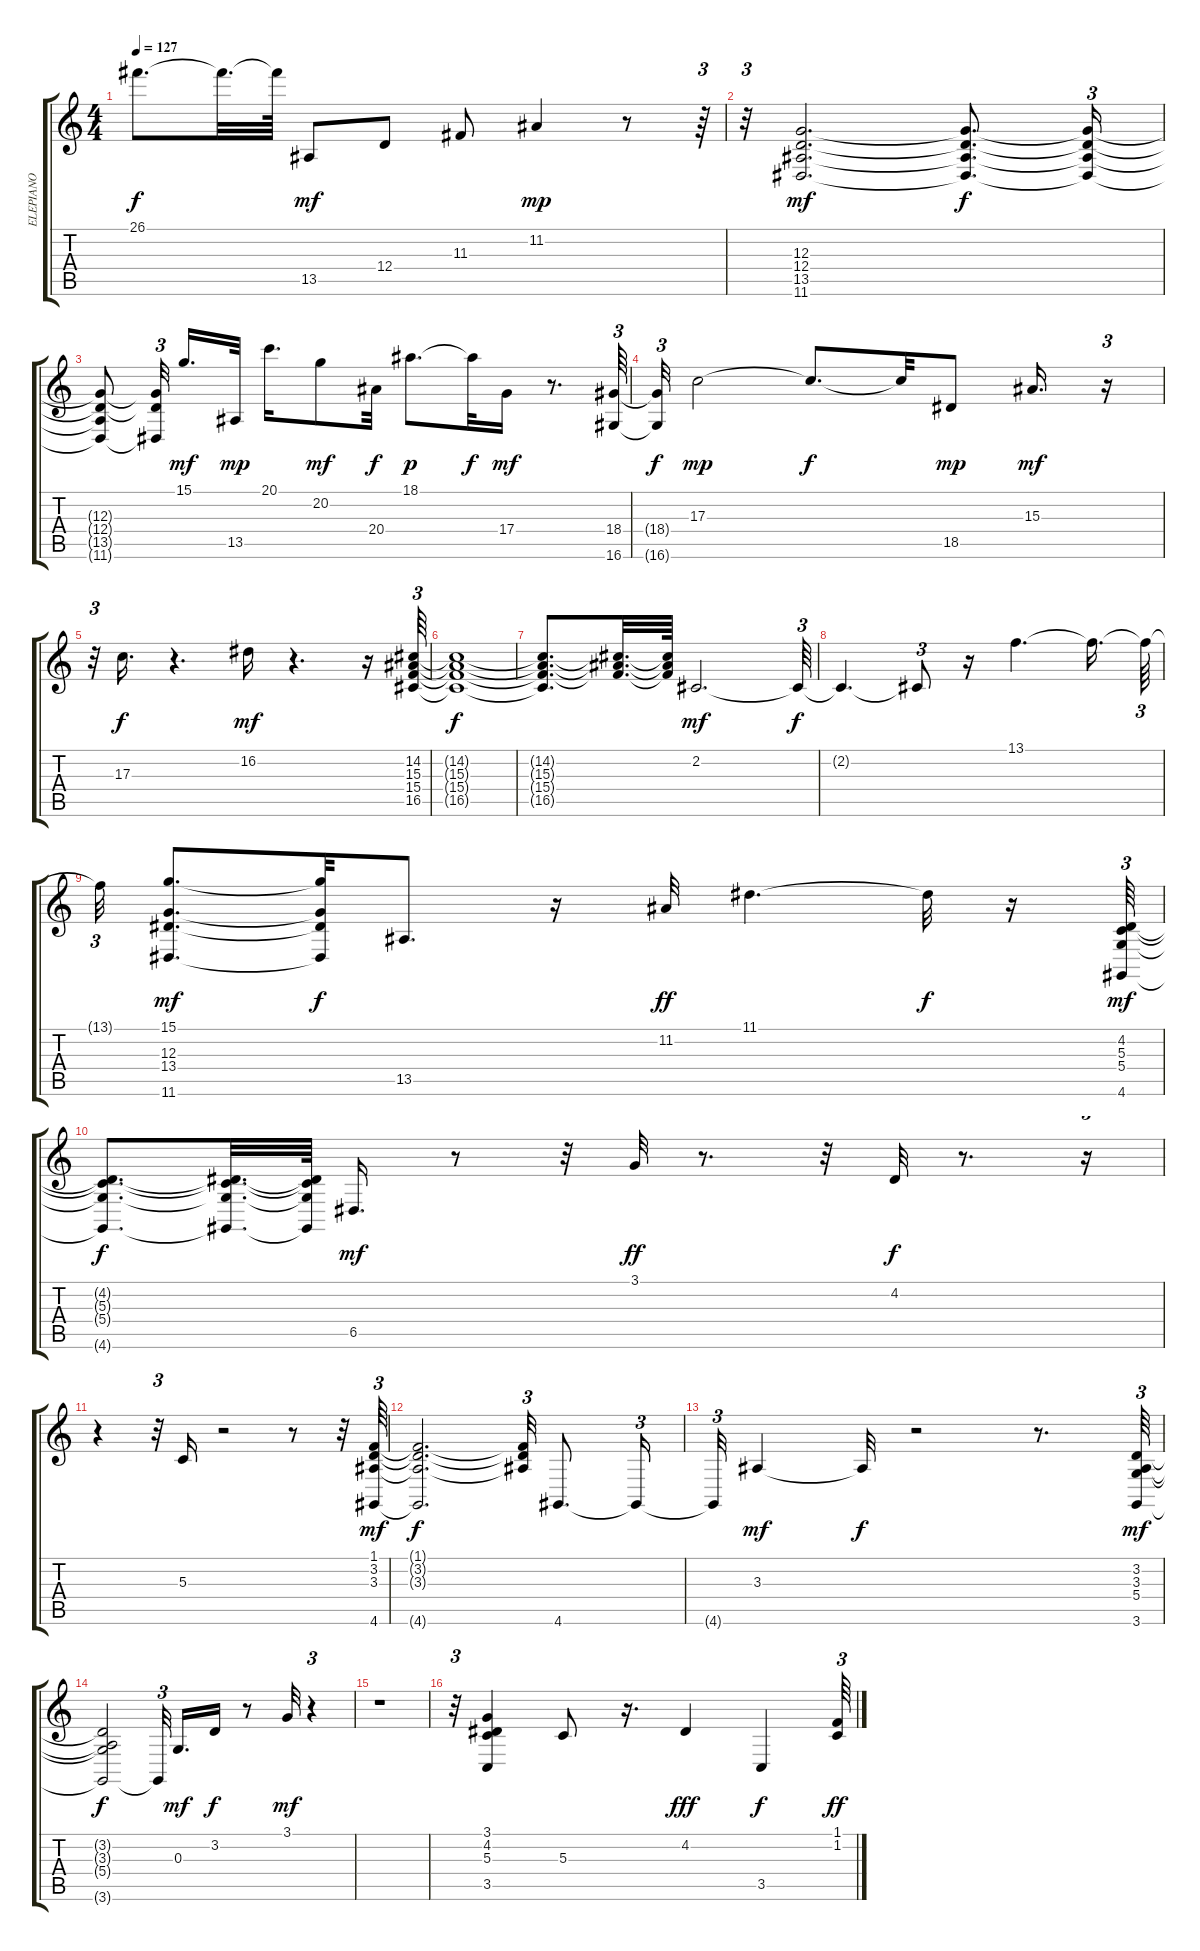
\track ("ELEPIANO" "ELEPIANO") {instrument electricpiano2}
\staff {score tabs}
\tuning (E4 B3 G3 D3 A2 E2) {hide}
\ts (4 4)
\tempo 127
\clef g2
\ks c
26.1{t}.8{d dy f} 26.1{t}.32{d} 26.1{t}.64 13.5.8{dy mf} 12.4.8 11.3.8 11.2.4{dy mp} r.8 r.64{tu (3 2)} |
r.32{tu (3 2)} (12.3 12.4 13.5 11.6).2{d dy mf} (12.3{t} 12.4{t} 13.5{t} 11.6{t}).8{d dy f} (12.3{t} 12.4{t} 13.5{t} 11.6{t}).16{tu (3 2)} |
(12.3{t} 12.4{t} 13.5{t} 11.6{t}).8 (12.3{t} 12.4{t} 11.6{t}).32{tu (3 2) beam splitsecondary} 15.1.16{d dy mf} 13.5.32{dy mp} 20.1.16{d} 20.2.8{dy mf} 20.4.32{dy f} 18.1.8{d dy p} 18.1{t}.32{dy f} 17.4.16{dy mf} r.8{d} (18.4 16.6).64{tu (3 2)} |
(18.4{t} 16.6{t}).32{tu (3 2) dy f} 17.3.2{dy mp} 17.3{t}.8{d dy f} 17.3{t}.32 18.5.8{dy mp} 15.3.16{d dy mf} r.16{tu (3 2)} |
r.32{tu (3 2)} 17.3.16{d dy f} r.4{d} 16.2.16{dy mf} r.4{d} r.16 (14.2 15.3 15.4 16.5).64{tu (3 2)} |
(14.2{t} 15.3{t} 15.4{t} 16.5{t}).1{dy f} |
(14.2{t} 15.3{t} 15.4{t} 16.5{t}).8{d} (14.2{t} 15.3{t} 15.4{t}).32{d} (14.2{t} 15.3{t} 15.4{t}).64 2.2.2{d dy mf} 2.2{t}.64{tu (3 2) dy f} |
2.2{t}.4{d} 2.2{t}.8{tu (3 2)} r.16 13.1.4{d} 13.1{t}.16{d} 13.1{t}.64{tu (3 2)} |
13.1{t}.32{tu (3 2)} (15.1 12.3 13.4 11.6).8{d dy mf} (15.1{t} 12.3{t} 13.4{t} 11.6{t}).32{dy f} 13.5.8{d} r.16 11.2.32{dy ff} 11.1.4{d} 11.1{t}.32{dy f} r.16 (4.2 5.3 5.4 4.6).64{tu (3 2) dy mf} |
(4.2{t} 5.3{t} 5.4{t} 4.6{t}).8{d dy f} (4.2{t} 5.3{t} 5.4{t} 4.6{t}).32{d} (4.2{t} 5.3{t} 5.4{t} 4.6{t}).64 6.5.16{d dy mf} r.8 r.32 3.1.32{dy ff} r.8{d} r.32 4.2.32{dy f} r.8{d} r.16{tu (3 2)} |
r.4 r.32{tu (3 2)} 5.3.16 r.2 r.8 r.32 (1.1 3.2 3.3 4.6).64{tu (3 2) dy mf} |
(1.1{t} 3.2{t} 3.3{t} 4.6{t}).2{d dy f} (1.1{t} 3.2{t} 3.3{t}).32{tu (3 2)} 4.6.8{d} 4.6{t}.16{tu (3 2)} |
4.6{t}.32{tu (3 2)} 3.3.4{dy mf} 3.3{t}.32{dy f} r.2 r.8{d} (3.2 3.3 5.4 3.6).64{tu (3 2) dy mf} |
(3.2{t} 3.3{t} 5.4{t} 3.6{t}).2{dy f} 3.6{t}.32{tu (3 2) beam splitsecondary} 0.3.16{d dy mf} 3.2.16{dy f} r.8 3.1.32{dy mf} r.4{tu (3 2)} |
r.1 |
r.32{tu (3 2)} (3.1 4.2 5.3 3.5).4 5.3.8 r.16{d} 4.2.4{dy fff} 3.5.4{dy f} (1.1 1.2).64{tu (3 2) dy ff}
